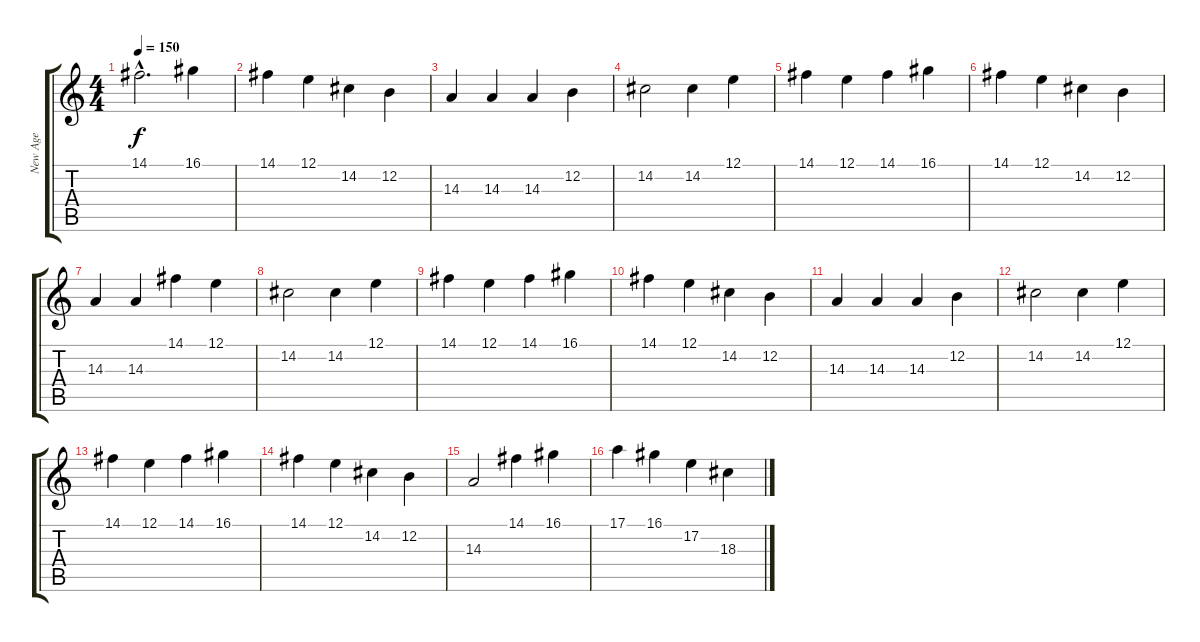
\track ("New Age" "New Age") {instrument pad1newage}
\staff {score tabs}
\tuning (E4 B3 G3 D3 A2 E2) {hide}
\ts (4 4)
\tempo 150
\clef g2
\ks c
14.1{hac}.2{d dy f instrument pad1newage} 16.1.4 |
14.1.4 12.1.4 14.2.4 12.2.4 |
14.3.4 14.3.4 14.3.4 12.2.4 |
14.2.2 14.2.4 12.1.4 |
14.1.4 12.1.4 14.1.4 16.1.4 |
14.1.4 12.1.4 14.2.4 12.2.4 |
14.3.4 14.3.4 14.1.4 12.1.4 |
14.2.2 14.2.4 12.1.4 |
14.1.4 12.1.4 14.1.4 16.1.4 |
14.1.4 12.1.4 14.2.4 12.2.4 |
14.3.4 14.3.4 14.3.4 12.2.4 |
14.2.2 14.2.4 12.1.4 |
14.1.4 12.1.4 14.1.4 16.1.4 |
14.1.4 12.1.4 14.2.4 12.2.4 |
14.3.2 14.1.4 16.1.4 |
17.1.4 16.1.4 17.2.4 18.3.4
